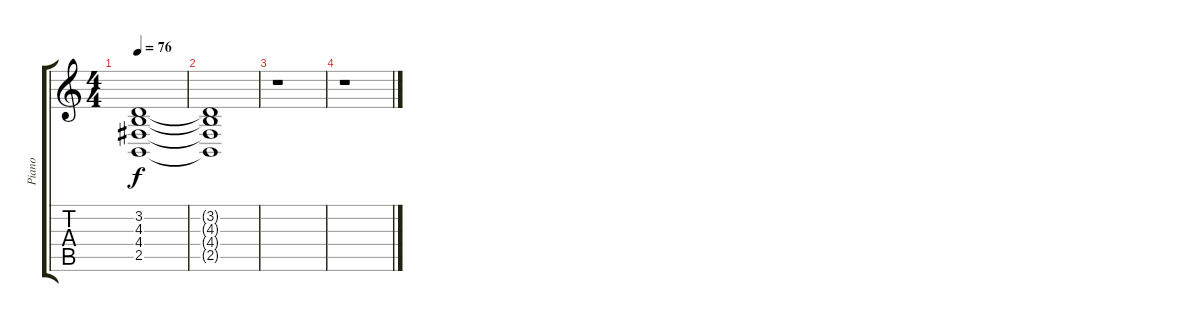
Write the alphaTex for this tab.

\track ("Piano" "Piano") {instrument acousticgrandpiano}
\staff {score tabs}
\tuning (E4 B3 G3 D3 A2 E2) {hide}
\ts (4 4)
\tempo 76
\clef g2
\ks c
(3.2 4.3 4.4 2.5).1{dy f} |
(3.2{t} 4.3{t} 4.4{t} 2.5{t}).1 |
r.1 |
r.1
